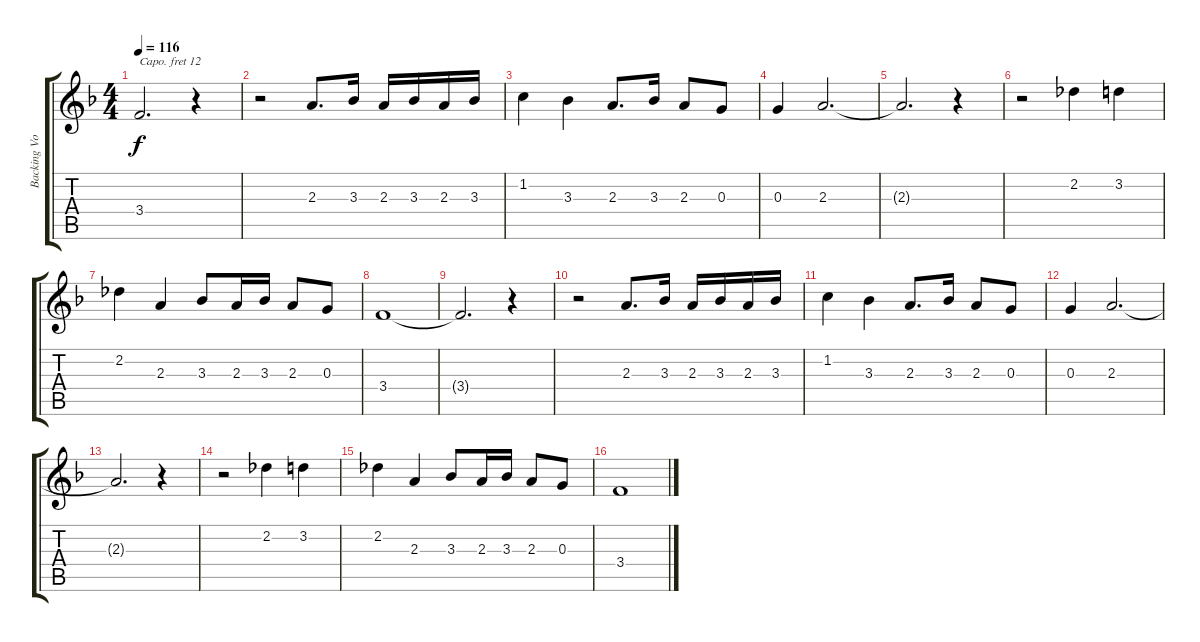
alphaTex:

\track ("Backing Vocals" "Backing Vo") {instrument oboe}
\staff {score tabs}
\capo 12
\tuning (E4 B3 G3 D3 A2 E2) {hide}
\ts (4 4)
\tempo 116
\clef g2
\ks dminor
3.4{t}.2{d dy f} r.4 |
r.2 2.3.8{d} 3.3.16 2.3.16 3.3.16 2.3.16 3.3.16 |
1.2.4 3.3.4 2.3.8{d} 3.3.16 2.3.8 0.3.8 |
0.3.4 2.3.2{d} |
2.3{t}.2{d} r.4 |
r.2 2.2.4 3.2.4 |
2.2.4 2.3.4 3.3.8 2.3.16 3.3.16 2.3.8 0.3.8 |
3.4.1 |
3.4{t}.2{d} r.4 |
r.2 2.3.8{d} 3.3.16 2.3.16 3.3.16 2.3.16 3.3.16 |
1.2.4 3.3.4 2.3.8{d} 3.3.16 2.3.8 0.3.8 |
0.3.4 2.3.2{d} |
2.3{t}.2{d} r.4 |
r.2 2.2.4 3.2.4 |
2.2.4 2.3.4 3.3.8 2.3.16 3.3.16 2.3.8 0.3.8 |
3.4.1
